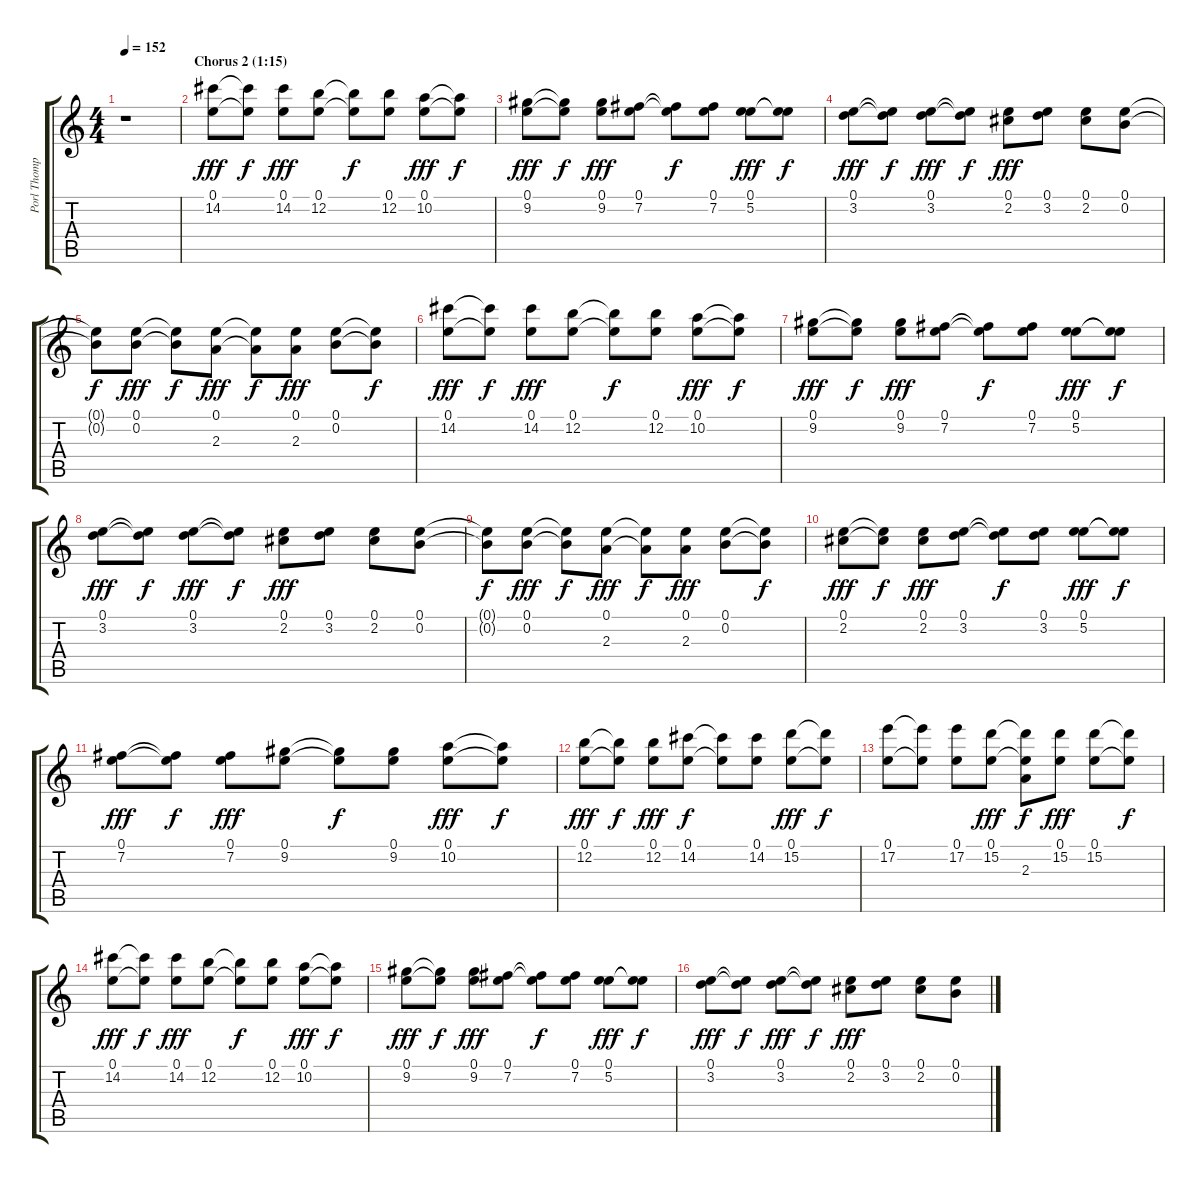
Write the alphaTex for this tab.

\track ("Porl Thompson (electric lead guitar)" "Porl Thomp") {instrument electricguitarclean}
\staff {score tabs}
\tuning (E4 B3 G3 D3 A2 E2) {hide}
\ts (4 4)
\tempo 152
\clef g2
\ks c
r.1{dy f} |
\section ("" "Chorus 2 (1:15)")
(0.1 14.2).8{dy fff} (0.1{t} 14.2{t}).8{dy f} (0.1 14.2).8{dy fff} (0.1 12.2).8 (0.1{t} 12.2{t}).8{dy f} (0.1 12.2).8 (0.1 10.2).8{dy fff} (0.1{t} 10.2{t}).8{dy f} |
(0.1 9.2).8{dy fff} (0.1{t} 9.2{t}).8{dy f} (0.1 9.2).8{dy fff} (0.1 7.2).8 (0.1{t} 7.2{t}).8{dy f} (0.1 7.2).8 (0.1 5.2).8{dy fff} (0.1{t} 5.2{t}).8{dy f} |
(0.1 3.2).8{dy fff} (0.1{t} 3.2{t}).8{dy f} (0.1 3.2).8{dy fff} (0.1{t} 3.2{t}).8{dy f} (0.1 2.2).8{dy fff} (0.1 3.2).8 (0.1 2.2).8 (0.1 0.2).8 |
(0.1{t} 0.2{t}).8{dy f} (0.1 0.2).8{dy fff} (0.1{t} 0.2{t}).8{dy f} (0.1 2.3).8{dy fff} (0.1{t} 2.3{t}).8{dy f} (0.1 2.3).8{dy fff} (0.1 0.2).8 (0.1{t} 0.2{t}).8{dy f} |
(0.1 14.2).8{dy fff} (0.1{t} 14.2{t}).8{dy f} (0.1 14.2).8{dy fff} (0.1 12.2).8 (0.1{t} 12.2{t}).8{dy f} (0.1 12.2).8 (0.1 10.2).8{dy fff} (0.1{t} 10.2{t}).8{dy f} |
(0.1 9.2).8{dy fff} (0.1{t} 9.2{t}).8{dy f} (0.1 9.2).8{dy fff} (0.1 7.2).8 (0.1{t} 7.2{t}).8{dy f} (0.1 7.2).8 (0.1 5.2).8{dy fff} (0.1{t} 5.2{t}).8{dy f} |
(0.1 3.2).8{dy fff} (0.1{t} 3.2{t}).8{dy f} (0.1 3.2).8{dy fff} (0.1{t} 3.2{t}).8{dy f} (0.1 2.2).8{dy fff} (0.1 3.2).8 (0.1 2.2).8 (0.1 0.2).8 |
(0.1{t} 0.2{t}).8{dy f} (0.1 0.2).8{dy fff} (0.1{t} 0.2{t}).8{dy f} (0.1 2.3).8{dy fff} (0.1{t} 2.3{t}).8{dy f} (0.1 2.3).8{dy fff} (0.1 0.2).8 (0.1{t} 0.2{t}).8{dy f} |
(0.1 2.2).8{dy fff} (0.1{t} 2.2{t}).8{dy f} (0.1 2.2).8{dy fff} (0.1 3.2).8 (0.1{t} 3.2{t}).8{dy f} (0.1 3.2).8 (0.1 5.2).8{dy fff} (0.1{t} 5.2{t}).8{dy f} |
(0.1 7.2).8{dy fff} (0.1{t} 7.2{t}).8{dy f} (0.1 7.2).8{dy fff} (0.1 9.2).8 (0.1{t} 9.2{t}).8{dy f} (0.1 9.2).8 (0.1 10.2).8{dy fff} (0.1{t} 10.2{t}).8{dy f} |
(0.1 12.2).8{dy fff} (0.1{t} 12.2{t}).8{dy f} (0.1 12.2).8{dy fff} (0.1 14.2).8{dy f} (0.1{t} 14.2{t}).8 (0.1 14.2).8 (0.1 15.2).8{dy fff} (0.1{t} 15.2{t}).8{dy f} |
(0.1 17.2).8 (0.1{t} 17.2{t}).8 (0.1 17.2).8 (0.1 15.2).8{dy fff} (0.1{t} 15.2{t} 2.3).8{dy f} (0.1 15.2).8{dy fff} (0.1 15.2).8 (0.1{t} 15.2{t}).8{dy f} |
(0.1 14.2).8{dy fff} (0.1{t} 14.2{t}).8{dy f} (0.1 14.2).8{dy fff} (0.1 12.2).8 (0.1{t} 12.2{t}).8{dy f} (0.1 12.2).8 (0.1 10.2).8{dy fff} (0.1{t} 10.2{t}).8{dy f} |
(0.1 9.2).8{dy fff} (0.1{t} 9.2{t}).8{dy f} (0.1 9.2).8{dy fff} (0.1 7.2).8 (0.1{t} 7.2{t}).8{dy f} (0.1 7.2).8 (0.1 5.2).8{dy fff} (0.1{t} 5.2{t}).8{dy f} |
(0.1 3.2).8{dy fff} (0.1{t} 3.2{t}).8{dy f} (0.1 3.2).8{dy fff} (0.1{t} 3.2{t}).8{dy f} (0.1 2.2).8{dy fff} (0.1 3.2).8 (0.1 2.2).8 (0.1 0.2).8
